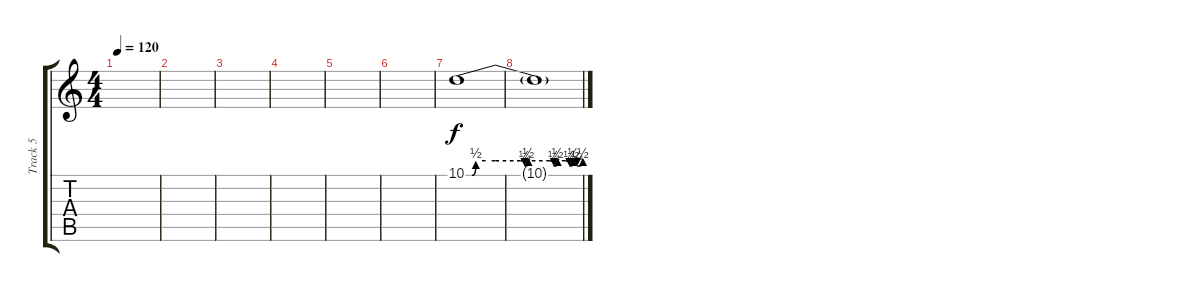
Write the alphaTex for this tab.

\track ("Track 5" "Track 5") {instrument lead2sawtooth}
\staff {score tabs}
\tuning (E4 B3 G3 D3 A2 E2) {hide}
\ts (4 4)
\tempo 120
\clef g2
\ks c
|
|
|
|
|
|
10.1{be (custom 0 0 3 0 5 2 10 2 15 2 28 2 30 1 32 2 43 2 45 1 47 2 51 2 53 1 55 2 57 1 60 2)}.1 |
10.1{t}.1
